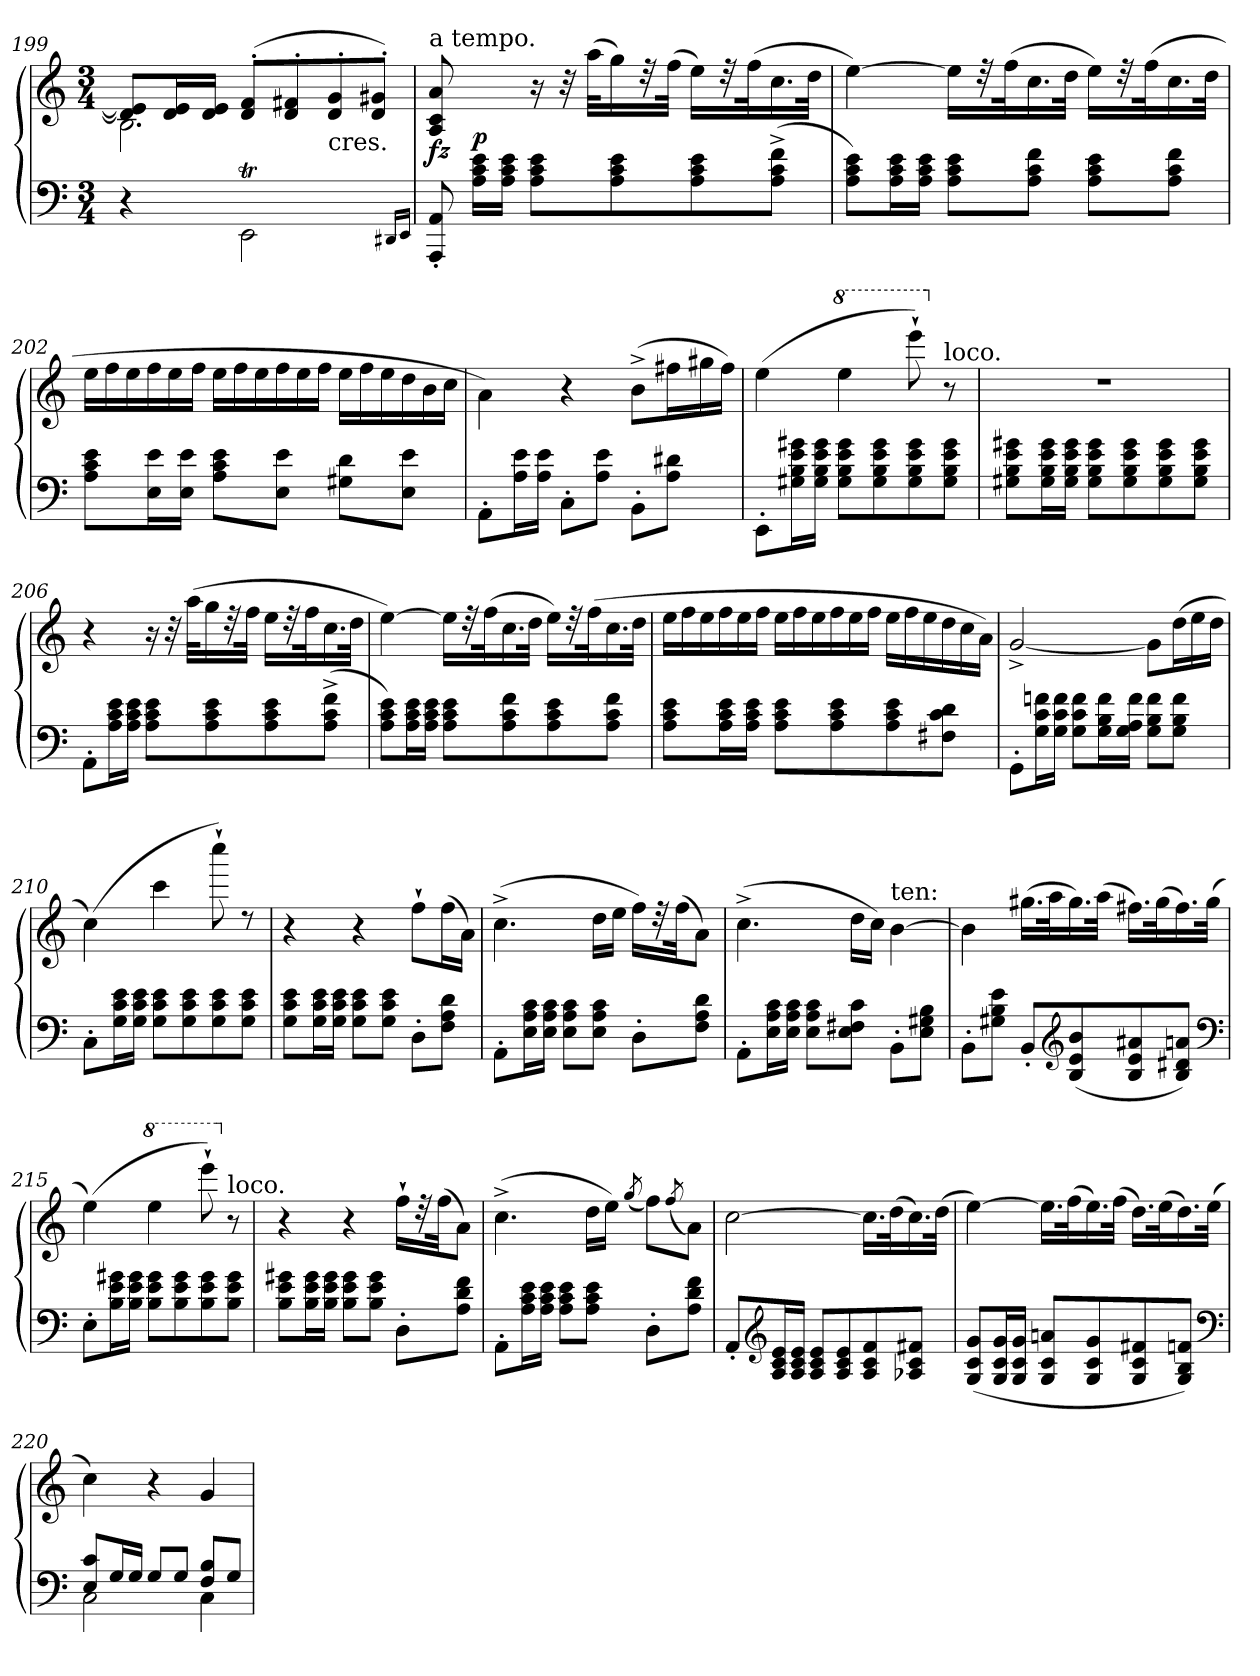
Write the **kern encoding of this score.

**kern	**kern	**dynam
*part1	*part1	*part1
*staff2	*staff1	*staff1/2
*clefF4	*clefG2	*
*k[]	*k[]	*
*M3/4	*M3/4	*
=199	=199	=199
*	*^	*
4r	8e] 8d]L	2.B	.
.	16e 16dL	.	.
.	16e 16dJJ	.	.
2EEt\	(8f'> 8d'>L	.	.
.	8f#X'> 8d'>	.	.
!	!LO:TX:c:t=cres.	!	!
.	8g'> 8d'>	.	.
.	8g#X'> 8d'>J)	.	.
*	*v	*v	*
16qqDD#XTTT/LL	.	.
16qqEE/JJ	.	.
=200	=200	=200
!	!LO:TX:a:t=a tempo.	!
8AA' 8AAA'	8a 8c 8A	fz
16e 16c 16ALL	8ryy	p
16e 16c 16AJJ	.	.
8e 8c 8AL	16r	.
.	32r	.
.	(32aaKLL	.
8e 8c 8A	16gg)	.
.	32rdd	.
.	(32ffJJk	.
8e 8c 8A	16eeLL)	.
.	32rdd	.
.	(32ffk	.
(8f^> 8c^> 8A^>J	16.cc	.
.	32ddJJk	.
=201	=201	=201
8e 8c 8AL)	[4ee)	.
16e 16c 16AL	.	.
16e 16c 16AJJ	.	.
8e 8c 8AL	16eeLL]	.
.	32rdd	.
.	(32ffk	.
8f 8c 8AJ	16.cc	.
.	32ddJJk	.
8e 8c 8AL	16eeLL)	.
.	32rdd	.
.	(>32ffk	.
8f 8c 8AJ	16.cc	.
.	32ddJJk	.
=202	=202	=202
*	*Xtuplet	*
8e 8c 8AL	24eeLL	.
.	24ff	.
.	24ee	.
16e 16EL	24ff	.
.	24ee	.
16e 16EJJ	.	.
.	24ffJJ	.
8e 8c 8AL	24eeLL	.
.	24ff	.
.	24ee	.
8e 8EJ	24ff	.
.	24ee	.
.	24ffJJ	.
8d 8G#XL	24eeLL	.
.	24ff	.
.	24ee	.
8e 8EJ	24dd	.
.	24b	.
.	24ccJJ	.
=203	=203	=203
8AA'L	4a\)	.
16e 16AL	.	.
16e 16AJJ	.	.
8C'L	4r	.
8e 8AJ	.	.
8BB'L	(8b^L	.
8d#X 8AJ	24ff#XL	.
.	24gg#X	.
.	24ff#JJ)	.
=204	=204	=204
8EE'>L	(4ee	.
16g#X 16e 16B 16G#XL	.	.
16g# 16e 16B 16G#JJ	.	.
*	*8va	*
8g# 8e 8B 8G#L	4eee	.
8g# 8e 8B 8G#	.	.
8g# 8e 8B 8G#	8eeee`)	.
*	*X8va	*
!	!LO:TX:a:t=loco.	!
8g# 8e 8B 8G#J	8r	.
=205	=205	=205
8g#X 8e 8B 8G#XL	2.rdd	.
16g# 16e 16B 16G#L	.	.
16g# 16e 16B 16G#JJ	.	.
8g# 8e 8B 8G#L	.	.
8g# 8e 8B 8G#	.	.
8g# 8e 8B 8G#	.	.
8g# 8e 8B 8G#J	.	.
=206	=206	=206
8AA'L	4r	.
16e 16c 16AL	.	.
16e 16c 16AJJ	.	.
8e 8c 8AL	16r	.
.	32r	.
.	(32aaKLL	.
8e 8c 8A	16gg	.
.	32rdd	.
.	32ffJJk	.
8e 8c 8A	16eeLL	.
.	32rdd	.
.	32ffk	.
(8f^ 8c^ 8A^J	16.cc	.
.	32ddJJk	.
=207	=207	=207
8e 8c 8AL)	[4ee)	.
16e 16c 16AL	.	.
16e 16c 16AJJ	.	.
8e 8c 8AL	16eeLL]	.
.	32rdd	.
.	(32ffk	.
8f 8c 8A	16.cc	.
.	32ddJJk	.
8e 8c 8A	16eeLL)	.
.	32rdd	.
.	(32ffk	.
8f 8c 8AJ	16.cc	.
.	32ddJJk	.
=208	=208	=208
8e 8c 8AL	24eeLL	.
.	24ff	.
.	24ee	.
16e 16c 16AL	24ff	.
.	24ee	.
16e 16c 16AJJ	.	.
.	24ffJJ	.
8e 8c 8AL	24eeLL	.
.	24ff	.
.	24ee	.
8e 8c 8A	24ff	.
.	24ee	.
.	24ffJJ	.
8e 8c 8A	24eeLL	.
.	24ff	.
.	24ee	.
8d 8c 8F#XJ	24dd	.
.	24cc	.
.	24aJJ)	.
=209	=209	=209
8GG'L	[2g^>	.
16fn 16c 16GL	.	.
16f 16c 16GJJ	.	.
8f 8c 8GL	.	.
16f 16B 16GL	.	.
16f 16A 16GJJ	.	.
8f 8B 8GL	8gL]	.
8f 8B 8GJ	(24ddL	.
.	24ee	.
.	24ddJJ	.
=210	=210	=210
8C'L	(4cc)	.
16e 16c 16GL	.	.
16e 16c 16GJJ	.	.
8e 8c 8GL	4ccc	.
8e 8c 8G	.	.
8e 8c 8G	8cccc`)	.
8e 8c 8GJ	8rdd	.
=211	=211	=211
8e 8c 8GL	4r	.
16e 16c 16GL	.	.
16e 16c 16GJJ	.	.
8e 8c 8GL	4r	.
8e 8c 8GJ	.	.
8D'L	8ff`L	.
8d 8A 8FJ	(16ffL	.
.	16aJJ)	.
=212	=212	=212
8AA'L	(4.cc^<	.
16c 16A 16EL	.	.
16c 16A 16EJJ	.	.
8c 8A 8EL	.	.
8c 8A 8EJ	16ddLL	.
.	16eeJJ	.
8D'L	16ffLL)	.
.	32rdd	.
.	(32ffJk	.
8d 8A 8FJ	8aJ)	.
=213	=213	=213
8AA'L	(4.cc^<	.
16c 16A 16EL	.	.
16c 16A 16EJJ	.	.
8c 8A 8EL	.	.
8c 8F#X 8EJ	16ddLL	.
.	16ccJJ)	.
!	!LO:TX:a:t=ten&colon;	!
8BB'L	[4b	.
8B 8G#X 8EJ	.	.
=214	=214	=214
8BB'L	4b]	.
8e 8B 8G#XJ	.	.
8BB'/L	(16.gg#XLL	.
.	32aak	.
*clefG2	*	*
(8b/ 8e/ 8B/	16.gg#)	.
.	(32aaJJk	.
8a#X/ 8e/ 8B/	16.ff#XLL)	.
.	(32gg#k	.
8an/ 8d#X/ 8B/J)	16.ff#)	.
.	(32gg#JJk	.
*clefF4	*	*
=215	=215	=215
8E'L	(4ee)	.
16g#X 16e 16BL	.	.
16g# 16e 16BJJ	.	.
*	*8va	*
8g# 8e 8BL	4eee	.
8g# 8e 8B	.	.
8g# 8e 8B	8eeee`)	.
*	*X8va	*
!	!LO:TX:a:t=loco.	!
8g# 8e 8BJ	8r	.
=216	=216	=216
8g#X 8e 8BL	4r	.
16g# 16e 16BL	.	.
16g# 16e 16BJJ	.	.
8g# 8e 8BL	4r	.
8g# 8e 8BJ	.	.
8D'L	16ff`LL	.
.	32rdd	.
.	(32ffJk	.
8f 8d 8AJ	8aJ)	.
=217	=217	=217
8AA'L	(4.cc^<	.
16e 16c 16AL	.	.
16e 16c 16AJJ	.	.
8e 8c 8AL	.	.
8e 8c 8AJ	16ddLL	.
.	16eeJJ)	.
.	(8qgg/	.
8D'L	8ffL)	.
.	(8qff/	.
8f 8d 8AJ	8aJ)	.
=218	=218	=218
8AA'/L	[2cc	.
*clefG2	*	*
16e/ 16c/ 16A/L	.	.
16e/ 16c/ 16A/JJ	.	.
8e 8c 8AL	.	.
8e 8c 8A	.	.
8f 8c 8A	16.ccLL]	.
.	(>32ddk	.
8f#X 8c 8A-XJ	16.cc)	.
.	(32ddJJk	.
=219	=219	=219
(8g 8c 8GL	[4ee)	.
16g 16c 16GL	.	.
16g 16c 16GJJ	.	.
8an 8c 8GL	16.eeLL]	.
.	(32ffk	.
8g 8c 8G	16.ee)	.
.	(32ffJJk	.
8f#X 8c 8G	16.ddLL)	.
.	(32eek	.
8fn 8B 8GJ)	16.dd)	.
.	(32eeJJk	.
*clefF4	*	*
=220	=220	=220
*^	*	*
8c 8EL	2C	4cc)	.
16GL	.	.	.
16GJJ	.	.	.
8GL	.	4r	.
8GJ	.	.	.
8B 8FL	4C	4g	.
8GJ	.	.	.
*v	*v	*	*
=	=	=
*-	*-	*-
